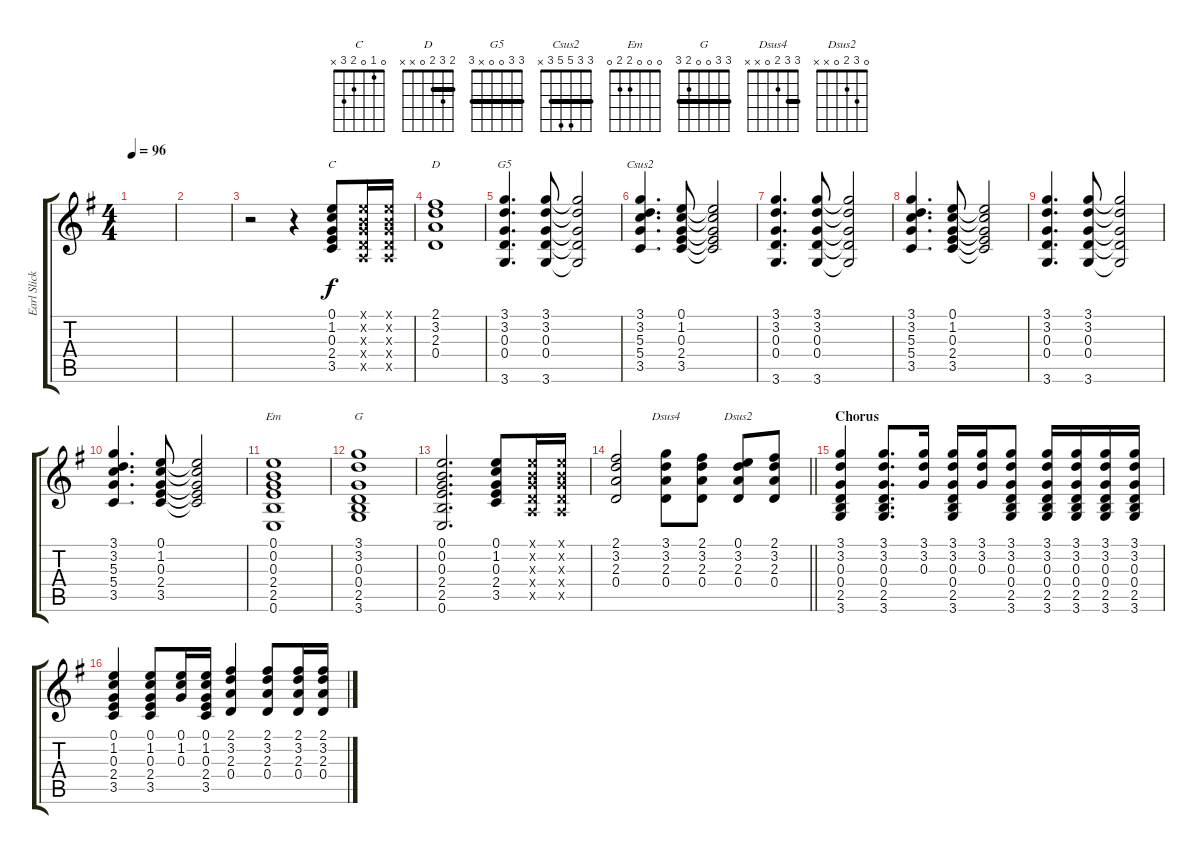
\track ("Earl Slick" "Earl Slick") {instrument acousticguitarsteel}
\staff {score tabs}
\tuning (E4 B3 G3 D3 A2 E2) {hide}
\chord ("C" 0 1 0 2 3 x)
\chord ("D" 2 3 2 0 x x) {barre 2}
\chord ("G5" 3 3 0 0 x 3) {barre 3}
\chord ("Csus2" 3 3 5 5 3 x) {barre 3}
\chord ("Em" 0 0 0 2 2 0)
\chord ("G" 3 3 0 0 2 3) {barre 3}
\chord ("Dsus4" 3 3 2 0 x x) {barre 3}
\chord ("Dsus2" 0 3 2 0 x x)
\ts (4 4)
\tempo 96
\clef g2
\ks g
|
|
r.2 r.4 (0.1 1.2 0.3 2.4 3.5).8{ch "C"} (0.1{x} 0.2{x} 0.3{x} 0.4{x} 0.5{x}).16 (0.1{x} 0.2{x} 0.3{x} 0.4{x} 0.5{x}).16 |
(2.1 3.2 2.3 0.4).1{ch "D"} |
(3.1 3.2 0.3 0.4 3.6).4{d ch "G5"} (3.1 3.2 0.3 0.4 3.6).8 (3.1{t} 3.2{t} 0.3{t} 0.4{t} 3.6{t}).2 |
(3.1 3.2 5.3 5.4 3.5).4{d ch "Csus2"} (0.1 1.2 0.3 2.4 3.5).8 (0.1{t} 1.2{t} 0.3{t} 2.4{t} 3.5{t}).2 |
(3.1 3.2 0.3 0.4 3.6).4{d} (3.1 3.2 0.3 0.4 3.6).8 (3.1{t} 3.2{t} 0.3{t} 0.4{t} 3.6{t}).2 |
(3.1 3.2 5.3 5.4 3.5).4{d} (0.1 1.2 0.3 2.4 3.5).8 (0.1{t} 1.2{t} 0.3{t} 2.4{t} 3.5{t}).2 |
(3.1 3.2 0.3 0.4 3.6).4{d} (3.1 3.2 0.3 0.4 3.6).8 (3.1{t} 3.2{t} 0.3{t} 0.4{t} 3.6{t}).2 |
(3.1 3.2 5.3 5.4 3.5).4{d} (0.1 1.2 0.3 2.4 3.5).8 (0.1{t} 1.2{t} 0.3{t} 2.4{t} 3.5{t}).2 |
(0.1 0.2 0.3 2.4 2.5 0.6).1{ch "Em"} |
(3.1 3.2 0.3 0.4 2.5 3.6).1{ch "G"} |
(0.1 0.2 0.3 2.4 2.5 0.6).2{d} (0.1 1.2 0.3 2.4 3.5).8 (0.1{x} 0.2{x} 0.3{x} 0.4{x} 0.5{x}).16 (0.1{x} 0.2{x} 0.3{x} 0.4{x} 0.5{x}).16 |
\barLineRight lightlight
(2.1 3.2 2.3 0.4).2 (3.1 3.2 2.3 0.4).8{ch "Dsus4"} (2.1 3.2 2.3 0.4).8 (0.1 3.2 2.3 0.4).8{ch "Dsus2"} (2.1 3.2 2.3 0.4).8 |
\section ("" "Chorus")
(3.1 3.2 0.3 0.4 2.5 3.6).4 (3.1 3.2 0.3 0.4 2.5 3.6).8{d} (3.1 3.2 0.3).16 (3.1 3.2 0.3 0.4 2.5 3.6).16 (3.1 3.2 0.3).16 (3.1 3.2 0.3 0.4 2.5 3.6).8 (3.1 3.2 0.3 0.4 2.5 3.6).16 (3.1 3.2 0.3 0.4 2.5 3.6).16 (3.1 3.2 0.3 0.4 2.5 3.6).16 (3.1 3.2 0.3 0.4 2.5 3.6).16 |
(0.1 1.2 0.3 2.4 3.5).4 (0.1 1.2 0.3 2.4 3.5).8 (0.1 1.2 0.3).16 (0.1 1.2 0.3 2.4 3.5).16 (2.1 3.2 2.3 0.4).4 (2.1 3.2 2.3 0.4).8 (2.1 3.2 2.3 0.4).16 (2.1 3.2 2.3 0.4).16
